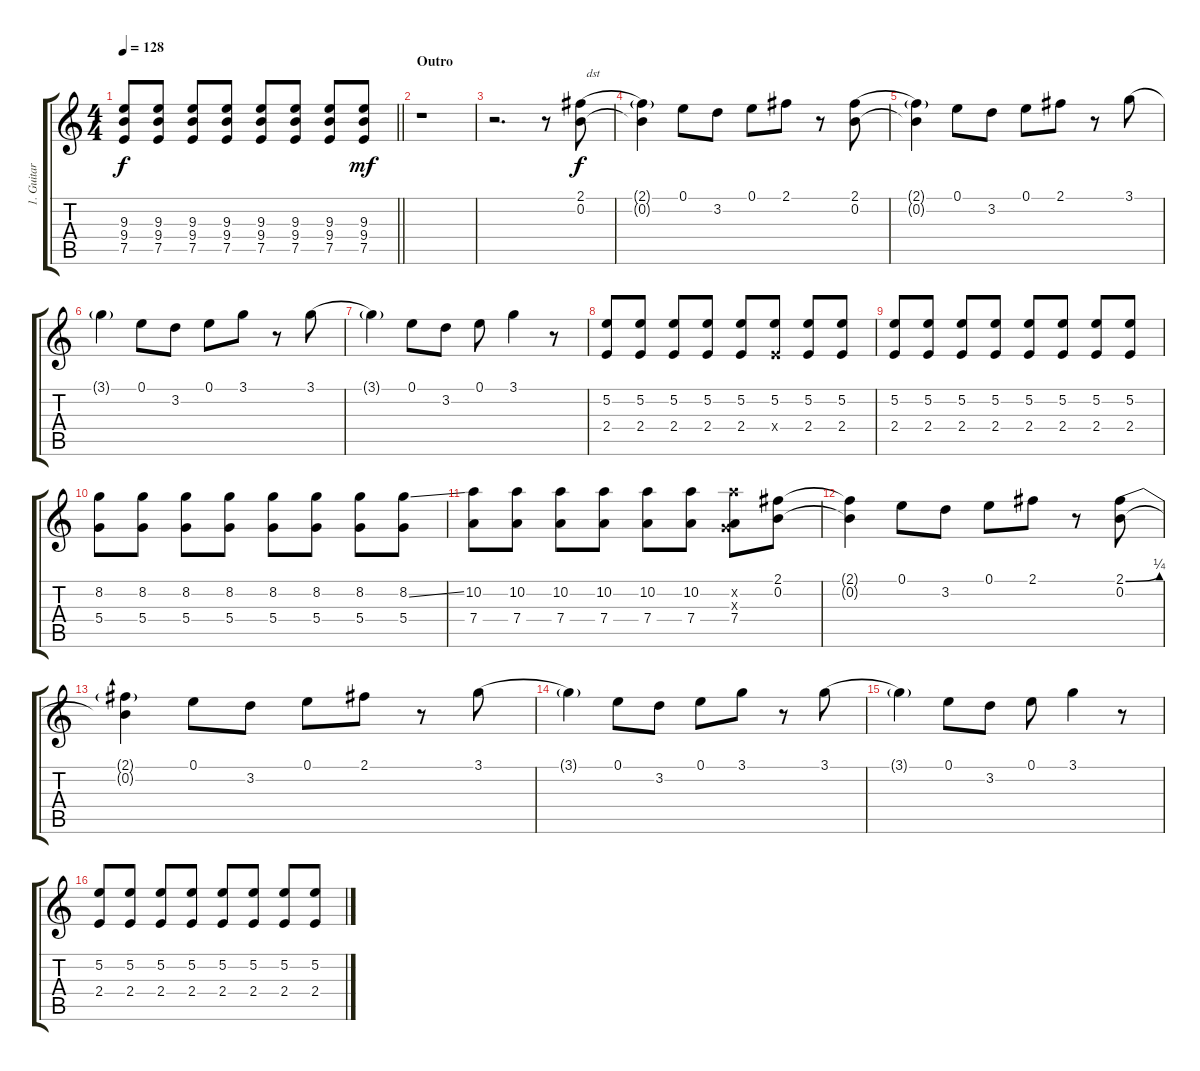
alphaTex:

\track ("1. Guitar" "1. Guitar") {instrument overdrivenguitar}
\staff {score tabs}
\tuning (E4 B3 G3 D3 A2 E2) {hide}
\ts (4 4)
\tempo 128
\clef g2
\barLineRight lightlight
\ks c
(9.3 9.4 7.5).8{dy f} (9.3 9.4 7.5).8 (9.3 9.4 7.5).8 (9.3 9.4 7.5).8 (9.3 9.4 7.5).8 (9.3 9.4 7.5).8 (9.3 9.4 7.5).8 (9.3 9.4 7.5).8{dy mf} |
\section ("" "Outro")
r.1 |
r.2{d} r.8 (2.1{be (hold 0 0 60 0)} 0.2).8{txt "  dst" dy f balance 2 instrument distortionguitar} |
(2.1{t} 0.2{t}).4 0.1.8 3.2.8 0.1.8 2.1{be (hold 0 0 60 0)}.8 r.8 (2.1{be (hold 0 0 60 0)} 0.2).8 |
(2.1{t} 0.2{t}).4 0.1.8 3.2.8 0.1.8 2.1.8 r.8 3.1{be (hold 0 0 60 0)}.8 |
3.1{t}.4 0.1.8 3.2.8 0.1.8 3.1.8 r.8 3.1{be (hold 0 0 60 0)}.8 |
3.1{t}.4 0.1.8 3.2.8 0.1.8 3.1.4 r.8 |
(5.2 2.4).8 (5.2 2.4).8 (5.2 2.4).8 (5.2 2.4).8 (5.2 2.4).8 (5.2 2.4{x}).8 (5.2 2.4).8 (5.2 2.4).8 |
(5.2 2.4).8 (5.2 2.4).8 (5.2 2.4).8 (5.2 2.4).8 (5.2 2.4).8 (5.2 2.4).8 (5.2 2.4).8 (5.2 2.4).8 |
(8.2 5.4).8 (8.2 5.4).8 (8.2 5.4).8 (8.2 5.4).8 (8.2 5.4).8 (8.2 5.4).8 (8.2 5.4).8 (8.2{ss} 5.4).8 |
(10.2 7.4).8 (10.2 7.4).8 (10.2 7.4).8 (10.2 7.4).8 (10.2 7.4).8 (10.2 7.4).8 (10.2{x} 0.3{x} 7.4).8 (2.1 0.2).8 |
(2.1{t} 0.2{t}).4 0.1.8 3.2.8 0.1.8 2.1.8 r.8 (2.1{be (bend 0 0 60 1)} 0.2).8 |
(2.1{t} 0.2{t}).4 0.1.8 3.2.8 0.1.8 2.1.8 r.8 3.1{be (hold 0 0 60 0)}.8 |
3.1{t}.4 0.1.8 3.2.8 0.1.8 3.1.8 r.8 3.1{be (hold 0 0 60 0)}.8 |
3.1{t}.4 0.1.8 3.2.8 0.1.8 3.1.4 r.8 |
(5.2 2.4).8 (5.2 2.4).8 (5.2 2.4).8 (5.2 2.4).8 (5.2 2.4).8 (5.2 2.4).8 (5.2 2.4).8 (5.2 2.4).8
